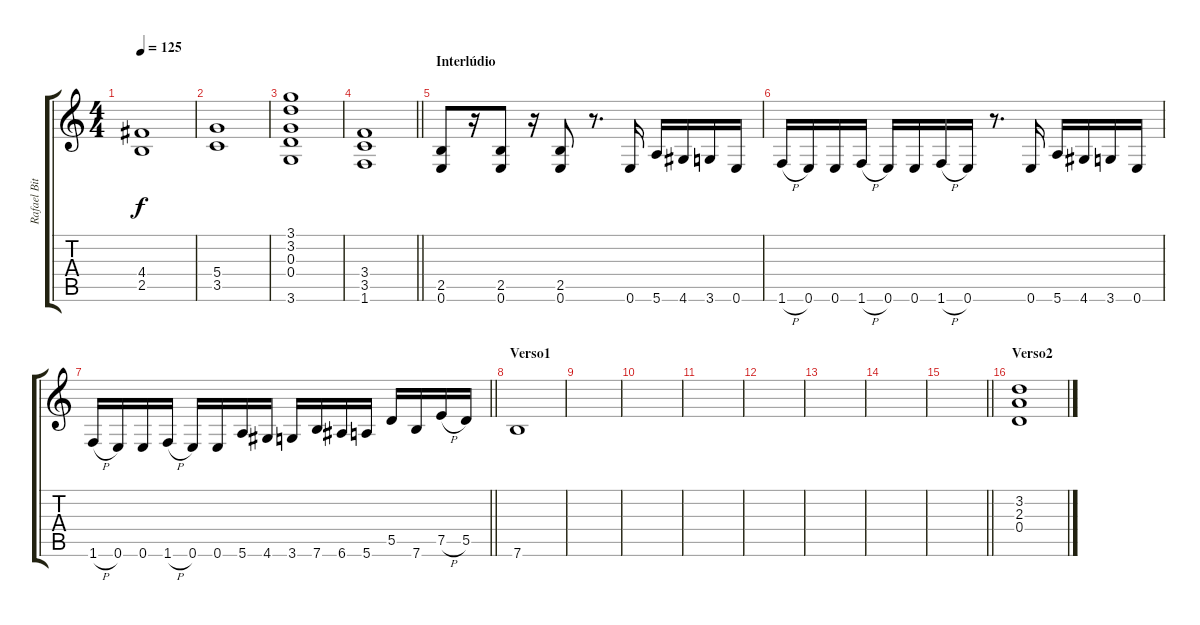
\track ("Rafael Bittencourt" "Rafael Bit") {instrument distortionguitar}
\staff {score tabs}
\tuning (E4 B3 G3 D3 A2 E2) {hide}
\ts (4 4)
\tempo 125
\clef g2
\ks c
(4.4 2.5).1{dy f} |
(5.4 3.5).1 |
(3.1 3.2 0.3 0.4 3.6).1 |
\barLineRight lightlight
(3.4 3.5 1.6).1 |
\section ("" "Interlúdio")
(2.5 0.6).8 r.16 (2.5 0.6).8 r.16 (2.5 0.6).8 r.8{d} 0.6.16 5.6.16 4.6.16 3.6.16 0.6.16 |
1.6{h}.16 0.6.16 0.6.16 1.6{h}.16 0.6.16 0.6.16 1.6{h}.16 0.6.16 r.8{d} 0.6.16 5.6.16 4.6.16 3.6.16 0.6.16 |
\barLineRight lightlight
1.6{h}.16 0.6.16 0.6.16 1.6{h}.16 0.6.16 0.6.16 5.6.16 4.6.16 3.6.16 7.6.16 6.6.16 5.6.16 5.5.16 7.6.16 7.5{h}.16 5.5.16 |
\section ("" "Verso1")
7.6.1 |
|
|
|
|
|
|
\barLineRight lightlight
|
\section ("" "Verso2")
(3.2 2.3 0.4).1
